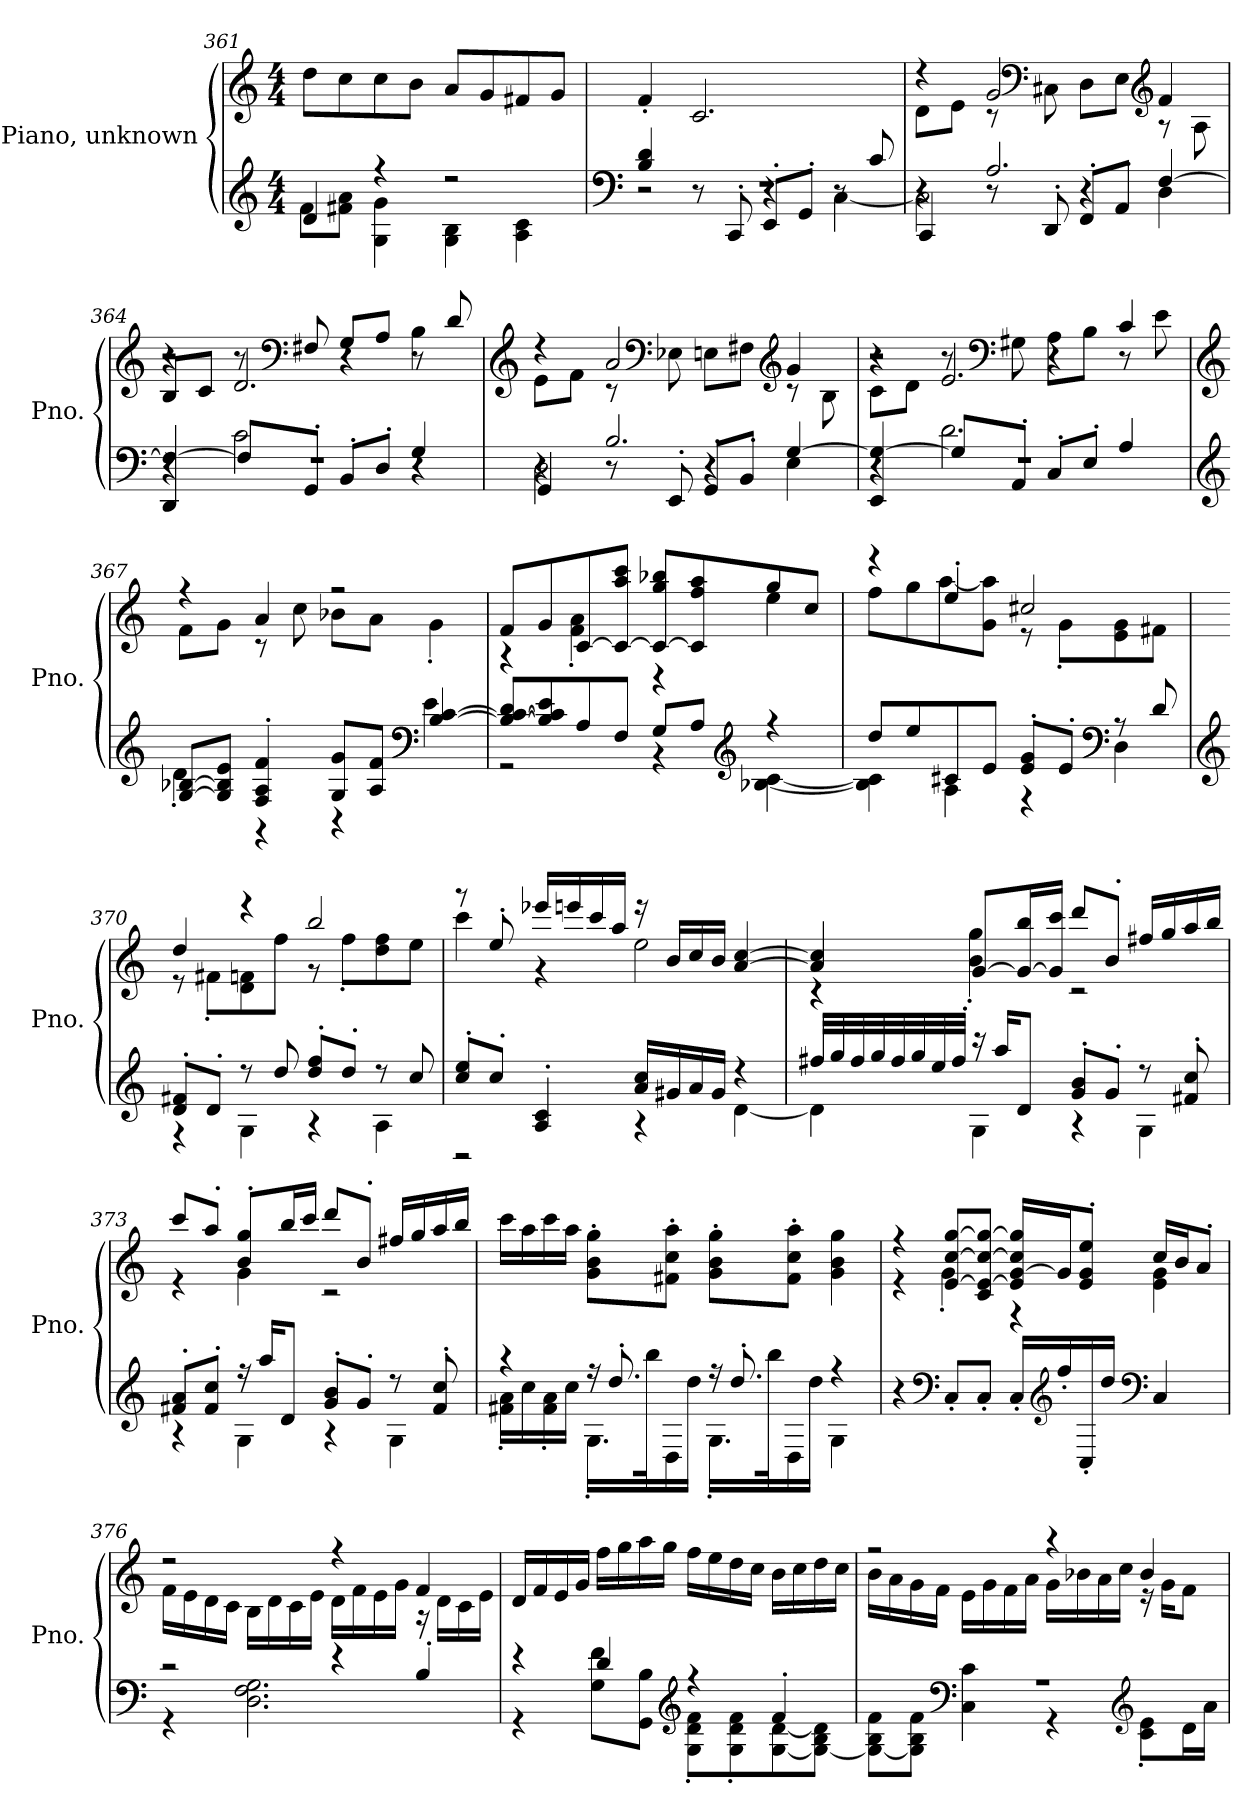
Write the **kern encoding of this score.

**kern	**kern
*part1	*part1
*staff2	*staff1
*I"Piano, unknown	*
*I'Pno.	*
!!LO:LB:g=z
*clefG2	*clefG2
*k[]	*k[]
*M4/4	*M4/4
=361	=361
*^	*
4d/	8f\L	8dd\L
.	8f#X\ 8a\J	8cc\
4r	4G\ 4g\	8cc\
.	.	8b\J
2r	4G\ 4B\	8a/L
.	.	8g/
.	4A\ 4c\	8f#X/
.	.	8g/J
*v	*v	*
=362	=362
*clefF4	*
*^	*
*	*^	*
1r	2r	4B/ 4d/	4f'/
.	.	8r	2.c/
.	.	8CC'/	.
.	4r	8EE'/L	.
.	.	8GG'/J	.
.	[4C\	8r	.
.	.	8c/	.
=363	=363	=363	=363
*	*	*	*^
4r	2C\]	4CC/	4r	8d\L
.	.	.	.	8e\J
2.A/	.	8r	2g/	8r
*	*	*	*clefF4	*
.	.	8DD'/	.	8C#X\
.	4r	8FF'/L	.	8D\L
.	.	8AA'/J	.	8E\J
*	*	*	*clefG2	*
.	4D\	[4F/	4f/	8r
.	.	.	.	8A\
!!LO:LB:g=z
=364	=364	=364	=364	=364
*	*	*	*	*^
1r	4r	4DD/ 4F/_	4r	2r	8B/L
.	.	.	.	.	8c/J
.	2c\	8F/L]	2.d/	.	8r
*	*	*	*clefF4	*	*
.	.	8GG'/J	.	.	8F#X/
.	.	8BB'/L	.	4r	8G/L
.	.	8D'/J	.	.	8A/J
.	4r	4G/	.	4B\	8r
.	.	.	.	.	8d/
*	*	*	*v	*v	*v
=365	=365	=365	=365
*	*	*	*clefG2
*	*	*	*^
4r	2D\	4GG/	4r	8e\L
.	.	.	.	8f\J
2.B/	.	8r	2a/	8r
*	*	*	*clefF4	*
.	.	8EE'/	.	8E-X\
.	4r	8GG'/L	.	8En\L
.	.	8BB'/J	.	8F#X\J
*	*	*	*clefG2	*
.	4E\	[4G/	4g/	8r
.	.	.	.	8B\
=366	=366	=366	=366	=366
*	*	*	*	*^
1r	4r	4EE/ 4G/_	4r	8c\L	2r
.	.	.	.	8d\J	.
.	2.d\	8G/L]	2.e/	8r	.
*	*	*	*clefF4	*	*
.	.	8AA'/J	.	8G#X\	.
.	.	8C'/L	.	8A\L	4r
.	.	8E'/J	.	8B\J	.
.	.	4A/	.	8r	4c/
.	.	.	.	8e\	.
*v	*v	*v	*	*	*
*	*v	*v	*v
!!LO:PB:g=z
=367	=367
*clefG2	*clefG2
*^	*^
[8G/ [8B-X/L	4d'\	4r	8f\L
8G/] 8B-/] 8e/J	.	.	8g\J
4F/' 4A/' 4f/'	4r	4a/	8r
.	.	.	8cc\
8G/ 8g/L	4r	2r	8b-X\L
8A/ 8f/J	.	.	8a\J
*clefF4	*	*	*
[4B-/ [4c/	4e\	.	4g'\
=368	=368	=368	=368
8B-/_ 8c/_ 8d/L	2r	8f/L	4r
8B-/] 8c/] 8e/	.	8g/	.
8A/	.	[8c/	4f\' 4a\'
8F/J	.	8c/_ 8aa/ 8ccc/J	.
8G/L	4r	8c/_ 8gg/ 8bb-X/L	4r
8A/J	.	8c/] 8ff/ 8aa/	.
*clefG2	*	*	*
4r	[4B-X\ [4c\	8gg/	4ee\
.	.	8cc/J	.
=369	=369	=369	=369
8dd/L	4B-\] 4c\]	4r	8ff\L
8ee/	.	.	8gg\
8c#X/	4A\	4ee'/	[8aa\
8e/J	.	.	8g\ 8aa\]J
8e/' 8g/'L	4r	2cc#X/	8r
8e'/J	.	.	8g'\L
*clefF4	*	*	*
8r	4D\	.	8e\ 8g\
8d/	.	.	8f#X\J
!!LO:LB:g=z	!!
=370	=370	=370	=370
*clefG2	*	*	*
8d/' 8f#X/'L	4r	4dd/	8r
8d'/J	.	.	8f#X'\L
8r	4G\	4r	8d\ 8fn\
8dd/	.	.	8ff\J
8dd/' 8ff/'L	4r	2bb/	8r
8dd'/J	.	.	8ff'\L
8r	4A\	.	8dd\ 8ff\
8cc/	.	.	8ee\J
=371	=371	=371	=371
8cc/' 8ee/'L	2r	8r	4ccc\
8cc'/J	.	8ee'/	.
4A/' 4c/'	.	16eee-X/LL	4r
.	.	16eeen/	.
.	.	16ccc/	.
.	.	16aa/JJ	.
16a/ 16cc/LL	4r	16r	2ee\
16g#X/	.	16b/LL	.
16a/	.	16cc/	.
16g#/JJ	.	16b/JJ	.
4r	[4d\	[4a/ [4cc/	.
!!LO:LB:g=z	!!
=372	=372	=372	=372
32ff#X/LLL	4d\]	4a/] 4cc/]	4r
32gg/	.	.	.
32ff#/	.	.	.
32gg/	.	.	.
32ff#/	.	.	.
32gg/	.	.	.
32ee/	.	.	.
32ff#'/JJJ	.	.	.
16r	4G\	[8g/L	4b\' 4gg\'
16aa/KL	.	.	.
8d/J	.	16g/_ 16bb/L	.
.	.	16g/] 16ccc/JJ	.
8g/' 8b/'L	4r	8ddd/L	2r
8g'/J	.	8b'/J	.
8r	4G\	16ff#X/LL	.
.	.	16gg/	.
8f#X/' 8cc/'	.	16aa/	.
.	.	16bb/JJ	.
=373	=373	=373	=373
8f#X/' 8a/'L	4r	8ccc/L	4r
8f#/' 8cc/'J	.	8aa'/J	.
16r	4G\	8b/' 8gg/'L	4g\
16aa/KL	.	.	.
8d/J	.	16bb/L	.
.	.	16ccc/JJ	.
8g/' 8b/'L	4r	8ddd/L	2r
8g'/J	.	8b'/J	.
8r	4G\	16ff#X/LL	.
.	.	16gg/	.
8f#/' 8cc/'	.	16aa/	.
.	.	16bb/JJ	.
*	*	*v	*v
!!LO:LB:g=z
=374	=374	=374
4r	16f#X\' 16a\'LL	16ccc\LL
.	16cc\	16aa\
.	16f#\' 16a\'	16ccc\
.	16cc\JJ	16aa\JJ
16r	16.G'\LL	8g\' 8b\' 8gg\'L
8.dd'/	.	.
.	32bb\K	.
.	16D\	8f#X\' 8cc\' 8aa\'J
.	16dd\JJ	.
16r	16.G'\LL	8g\' 8b\' 8gg\'L
8.dd'/	.	.
.	32bb\K	.
.	16D\	8f#\' 8cc\' 8aa\'J
.	16dd\JJ	.
4r	4G\	4g\ 4b\ 4gg\
*v	*v	*
=375	=375
*	*^
4r	4r	4r
*clefF4	*	*
8C'/L	[8e/ [8cc/ [8gg/L	4g'\
8C'/J	8c/ 8e/_ 8cc/_ 8gg/_J	.
16C'/LL	16e/] [16g/ 16cc/] 16gg/]LL	4r
*clefG2	*	*
16ff'/	16g/J]	.
16C'/	8e/' 8g/' 8ee/'J	.
16dd/JJ	.	.
*clefF4	*	*
4C/	16cc/LL	4e\ 4g\
.	16b/J	.
.	8a'/J	.
!!LO:LB:g=z	!!
=376	=376	=376
*^	*	*
2r	4r	2r	16f\LL
.	.	.	16e\
.	.	.	16d\
.	.	.	16c\JJ
.	2.D\ 2.F\ 2.G\	.	16B\LL
.	.	.	16d\
.	.	.	16c\
.	.	.	16e\JJ
4r	.	4r	16d\LL
.	.	.	16f\
.	.	.	16e\
.	.	.	16g\JJ
4B'/	.	4f/	16r
.	.	.	16d\LL
.	.	.	16c\
.	.	.	16e\JJ
*	*	*v	*v
=377	=377	=377
4r	4r	16d/LL
.	.	16f/
.	.	16e/
.	.	16g/JJ
4d/	8G\ 8f\L	16ff\LL
.	.	16gg\
.	8GG\ 8B\J	16aa\
.	.	16gg\JJ
*clefG2	*	*
4r	8G\' 8d\' 8f\'L	16ff\LL
.	.	16ee\
.	8G\' 8d\' 8f\'	16dd\
.	.	16cc\JJ
4f'/	[8G\ [8d\	16b\LL
.	.	16cc\
.	8G\_ 8B\ 8d\]J	16dd\
.	.	16cc\JJ
!!LO:LB:g=z
=378	=378	=378
*	*	*^
1r	8G\_ 8B\ 8f\L	2r	16b\LL
.	.	.	16a\
.	8G\] 8B\ 8f\J	.	16g\
.	.	.	16f\JJ
*clefF4	*	*	*
.	4C\ 4c\	.	16e\LL
.	.	.	16g\
.	.	.	16f\
.	.	.	16a\JJ
.	4r	4r	16g\LL
.	.	.	16b-X\
.	.	.	16a\
.	.	.	16cc\JJ
*clefG2	*	*	*
.	8c\' 8e\'L	4b-/	16r
.	.	.	16g\KL
.	16d\L	.	8f\J
.	16a\JJ	.	.
*v	*v	*	*
*	*v	*v
=	=
*-	*-
